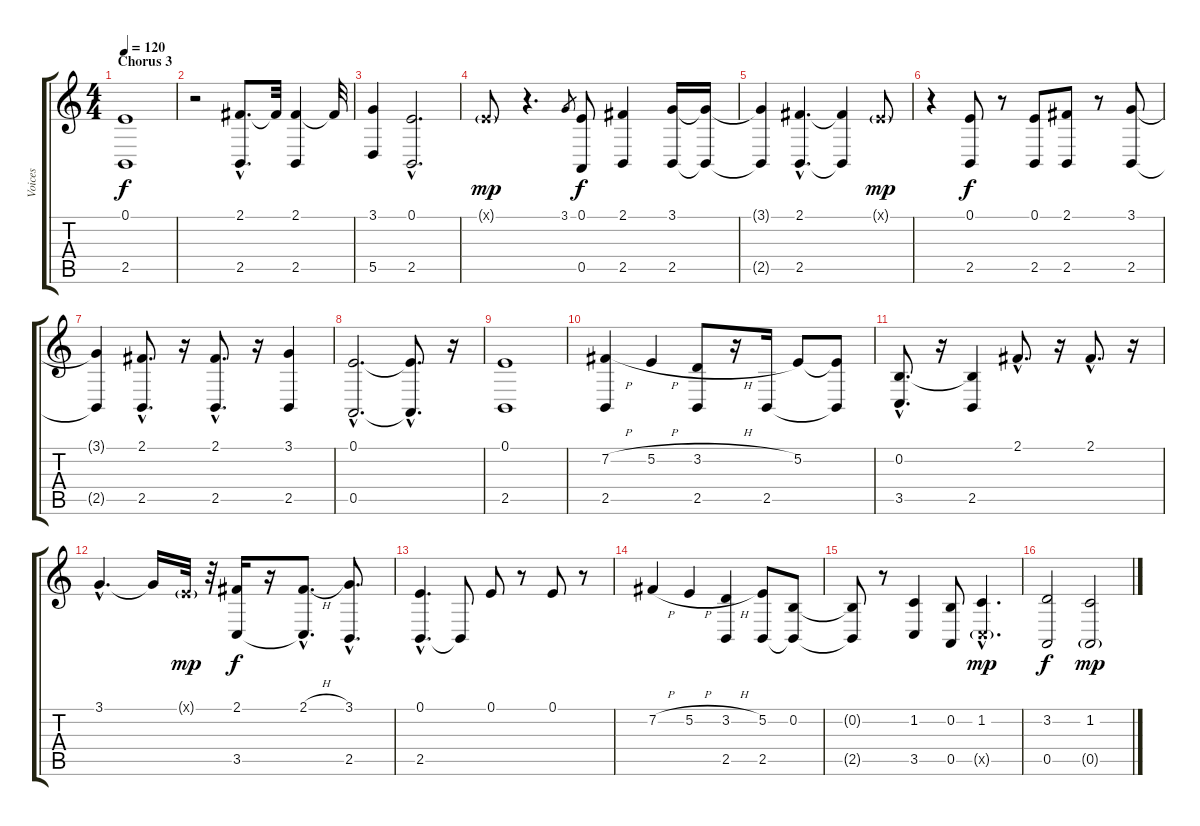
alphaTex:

\track ("Voices" "Voices") {instrument lead6voice}
\staff {score tabs}
\tuning (E4 B3 G3 D3 A2 E2) {hide}
\ts (4 4)
\section ("" "Chorus 3")
\tempo 120
\clef g2
\ks c
(0.1 2.5).1{dy f} |
r.2 (2.1{hac} 2.5{hac}).8{d} 2.1{t}.32 (2.1 2.5).4 2.1{t}.32 |
(3.1 5.5).4 (0.1{hac} 2.5{hac}).2{d} |
0.1{g x}.8{dy mp} r.4{d} 3.1.8{gr} (0.1 0.5).8{dy f} (2.1 2.5).4 (3.1 2.5).16 (3.1{t} 2.5{t}).16 |
(3.1{t} 2.5{t}).4 (2.1{hac} 2.5{hac}).4{d} (2.1{t} 2.5{t}).4 0.1{g x}.8{dy mp} |
r.4 (0.1 2.5).8{dy f} r.8 (0.1 2.5).8 (2.1 2.5).8 r.8 (3.1 2.5).8 |
(3.1{t} 2.5{t}).4 (2.1{hac} 2.5{hac}).8{d} r.16 (2.1{hac} 2.5{hac}).8{d} r.16 (3.1 2.5).4 |
(0.1{hac} 0.5{hac}).2{d} (0.1{hac t} 0.5{hac t}).8{d} r.16 |
(0.1 2.5).1 |
(7.2{h} 2.5).4 5.2{h}.4 (3.2{h} 2.5).8 r.16 2.5.16 5.2.8 (5.2{t} 2.5{t}).8 |
(0.2{hac} 3.5{hac}).8{d} r.16 (0.2{t} 2.5).4 2.1{hac}.8{d} r.16 2.1{hac}.8{d} r.16 |
3.1{hac}.4{d} 3.1{t}.16 0.1{g x}.32{dy mp} r.32 (2.1 3.5).16{dy f} r.16 (2.1{h hac} 3.5{hac t}).8{d} (3.1{hac} 2.5{hac}).8{d} |
(0.1{hac} 2.5{hac}).4{d} 2.5{t}.8 0.1.8 r.8 0.1.8 r.8 |
7.2{h}.4 5.2{h}.4 (3.2{h} 2.5).4 (5.2 2.5).8 (0.2 2.5{t}).8 |
(0.2{t} 2.5{t}).8 r.8 (1.2 3.5).4 (0.2 0.5).8 (1.2{hac} 3.5{g hac x}).4{d dy mp} |
(3.2 0.5).2{dy f} (1.2 0.5{g}).2{dy mp}
